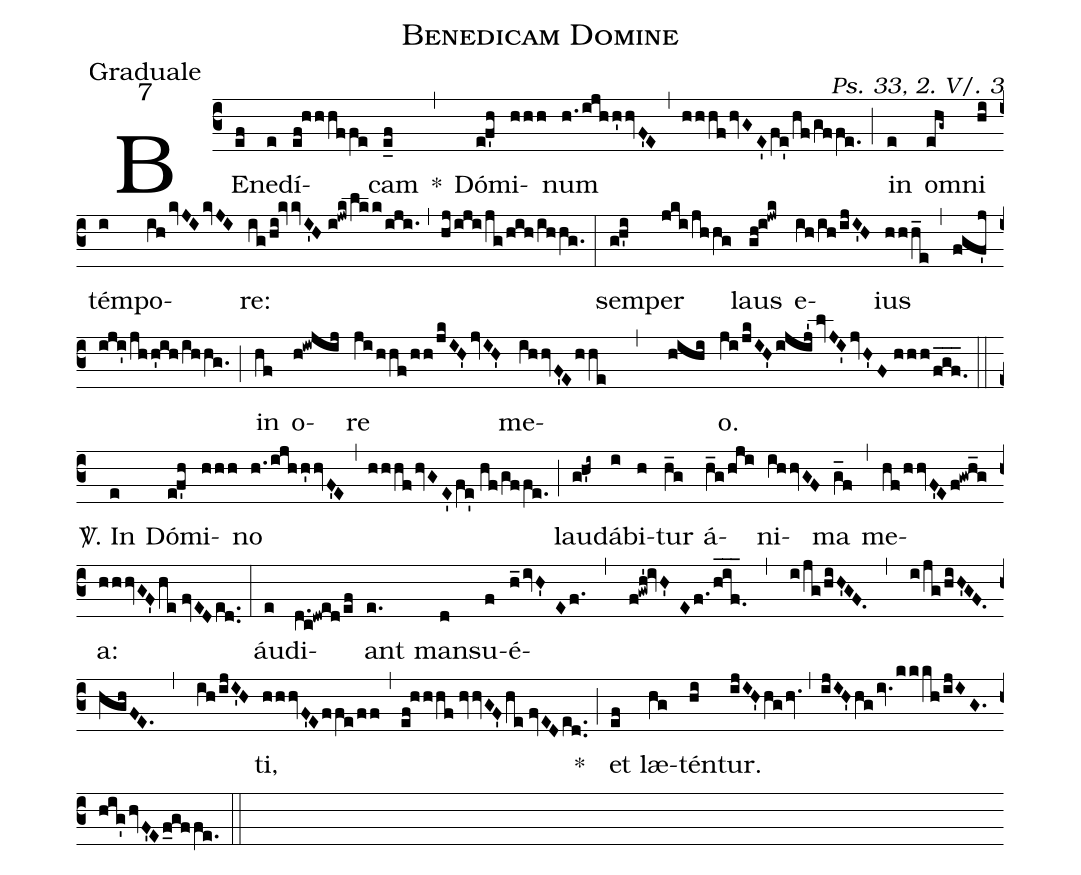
name:Benedicam Domine;
office-part:Graduale;
mode:7;
commentary:Ps. 33, 2. V/. 3;
%%
(c3) BE(ef)ne(e)dí(ef!hhhffe)cam(e_f) *(,) Dó(e!f'h)mi(hhh)num(h./ijhh'hvF'E) (,) (hhhf/hvGE'/fe'/hf/gffe.) (;) in(e) om(ehg~)ni(hi) tém(i)po(ih/kvJI/kvJI)re:(ig/hi!kvvI'H//i!jwk/lkk/iji.) (,) (hj/iji/jg/hih/ihhg.) (:)
sem(g!h'i)per(jki/jhhg) laus(gh!i!jwk) e(ih/ih/ijI'H)ius(hhh_e) (,) (fgf'j//iji'/jh/h'ih/ihhg.) (;) in(hf) o(h!iwjij)re(ji/hhf/hh/jkIH'/jvIH') me(ihhvF'E/hhe , hihi)o.(ji/jkIH'/ijij'/lvJI'/jvH'F//hhh/fgf.___) (::)
<sp>V/</sp>. In(e) Dó(e!f'h)mi(hhh)no(h./ijhh'hvF'E) (,) (hhhf/hvGE'/fe'//hf/gffe.) (;) lau(g!h'i~)dá(i)bi(h)tur(h_g) á(h_g/hji)ni(ihhvGF)ma(g_f) (,) me(hf/hhvF'E/f!gwh_g)a:(hhhvGF'/he//fvED/ed..) (:)
áu(e)di(d.c!dwed/ef)ant(e.) man(d)su(f)é(h_/ivH'Ef. , f!gwh'!ivH'E/f./hif.___ , i/jg/hiH'GF. , i/jg/hiH'GF./hghFE. , ih/ijI'H)ti,(hhhvF'E/ffe/ff) (,) (ef!hhhf//hvvGF'/he//fvED/ed..) *(;) et(ef) læ(hg)tén(hi)tur.(ijIH'hg/hv.) (,) (ijIH'hg/iv./kkkh/ijIG./hig'/hvF'E/f_gffe.) (::)
